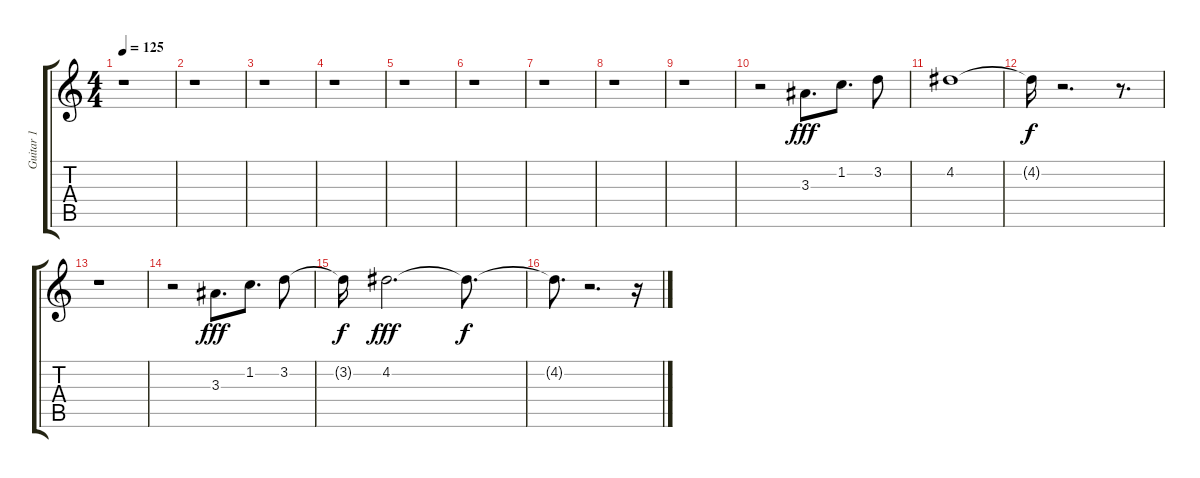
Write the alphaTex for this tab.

\track ("Guitar 1" "Guitar 1") {instrument distortionguitar}
\staff {score tabs}
\tuning (E4 B3 G3 D3 A2 E2) {hide}
\ts (4 4)
\tempo 125
\clef g2
\ks c
r.1{dy fff} |
r.1 |
r.1 |
r.1 |
r.1 |
r.1 |
r.1 |
r.1 |
r.1 |
r.2 3.3.8{d} 1.2.8{d} 3.2.8 |
4.2.1 |
4.2{t}.16{dy f} r.2{d} r.8{d} |
r.1 |
r.2 3.3.8{d dy fff} 1.2.8{d} 3.2.8 |
3.2{t}.16{dy f} 4.2.2{d dy fff} 4.2{t}.8{d dy f} |
4.2{t}.8{d} r.2{d} r.16
